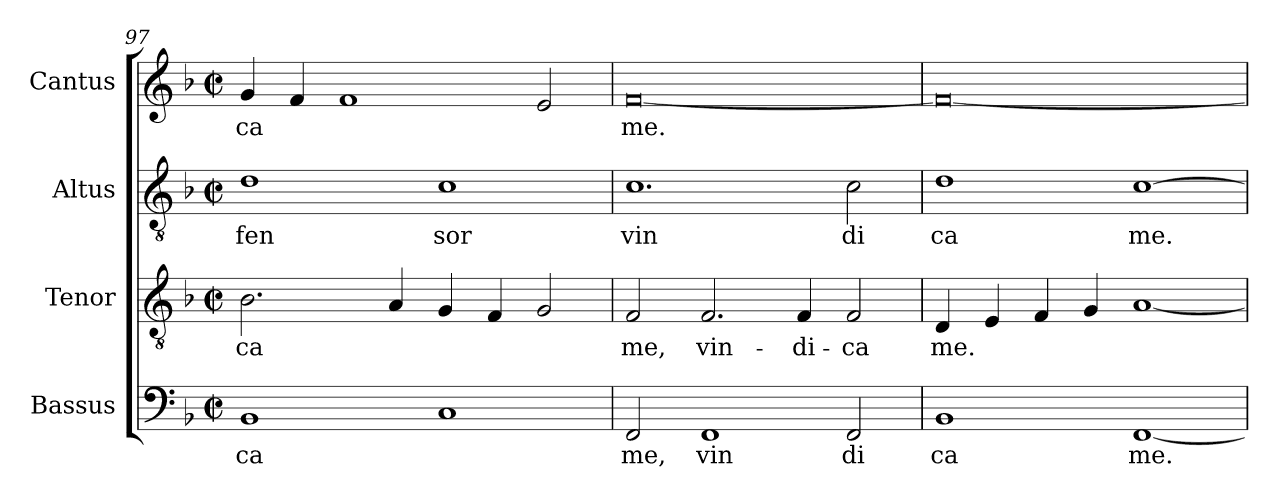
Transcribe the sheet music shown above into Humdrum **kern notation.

**kern	**text	**kern	**text	**kern	**text	**kern	**text
*part4	*part4	*part3	*part3	*part2	*part2	*part1	*part1
*staff4	*staff4	*staff3	*staff3	*staff2	*staff2	*staff1	*staff1
*I"Bassus	*	*I"Tenor	*	*I"Altus	*	*I"Cantus	*
*clefF4	*	*clefGv2	*	*clefGv2	*	*clefG2	*
*k[b-]	*	*k[b-]	*	*k[b-]	*	*k[b-]	*
*F:	*	*F:	*	*F:	*	*F:	*
*M2/2	*	*M2/2	*	*M2/2	*	*M2/2	*
*met(c|)	*	*met(c|)	*	*met(c|)	*	*met(c|)	*
=97	=97	=97	=97	=97	=97	=97	=97
!	!LO:LY:b:cj	!	!LO:LY:b:cj	!	!LO:LY:b:cj	!	!LO:LY:b:cj
1BB-	ca	2.B-\	-ca	1d	fen	4g/	-ca
.	.	.	.	.	.	4f/	.
.	.	.	.	.	.	1f	.
.	.	4A/	.	.	.	.	.
!	!	!	!	!	!LO:LY:b:cj	!	!
1C	.	4G/	.	1c	sor	.	.
.	.	4F/	.	.	.	.	.
.	.	2G/	.	.	.	2e/	.
=98	=98	=98	=98	=98	=98	=98	=98
!	!LO:LY:b:cj	!	!LO:LY:b:cj	!	!LO:LY:b:cj	!	!LO:LY:b:cj
2FF/	me,	2F/	me,	1.c	vin	[<0f	me.
!	!LO:LY:b:cj	!	!LO:LY:b:cj	!	!	!	!
1FF	vin	2.F/	vin-	.	.	.	.
!	!	!	!LO:LY:b:cj	!	!	!	!
.	.	4F/	-di-	.	.	.	.
!	!LO:LY:b:cj	!	!LO:LY:b:cj	!	!LO:LY:b:cj	!	!
2FF/	di	2F/	-ca	2c\	di	.	.
=99	=99	=99	=99	=99	=99	=99	=99
!	!LO:LY:b:cj	!	!LO:LY:b	!	!LO:LY:b:cj	!	!
1BB-	ca	4D/	me.	1d	ca	0f_<	.
.	.	4E/	.	.	.	.	.
.	.	4F/	.	.	.	.	.
.	.	4G/	.	.	.	.	.
!	!LO:LY:b:cj	!	!	!	!LO:LY:b:cj	!	!
[<1FF	me.	[<1A	.	[>1c	me.	.	.
=	=	=	=	=	=	=	=
*-	*-	*-	*-	*-	*-	*-	*-
